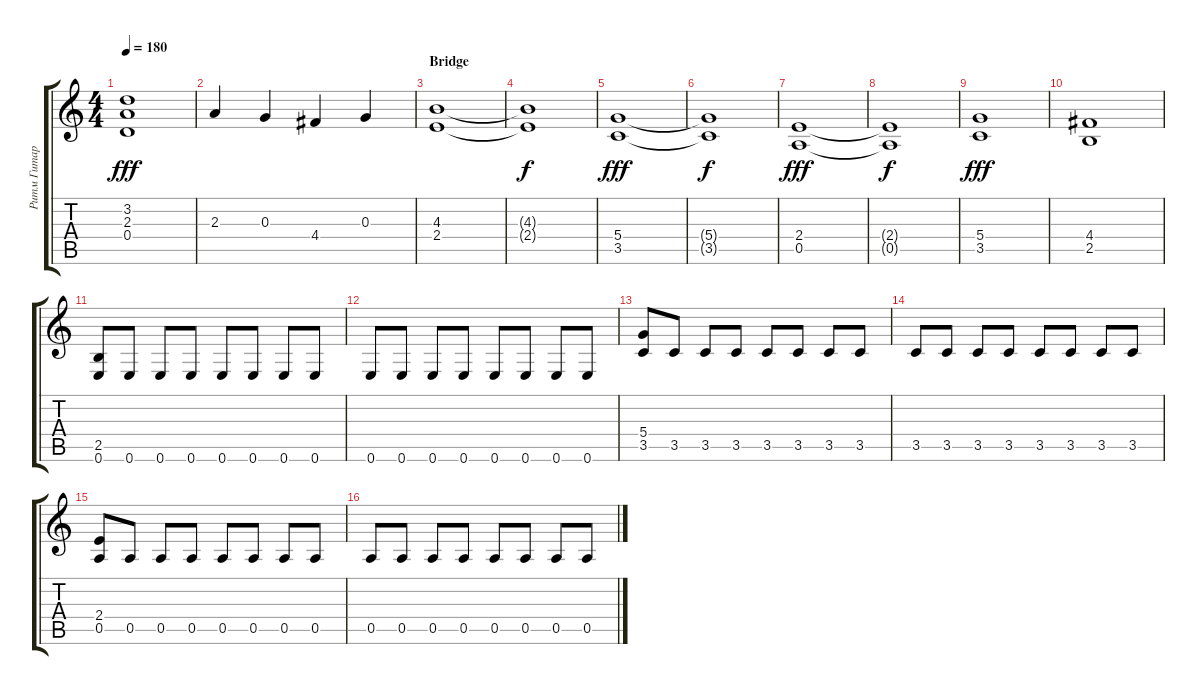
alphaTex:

\track ("Ритм Гитара" "Ритм Гитар") {instrument distortionguitar}
\staff {score tabs}
\tuning (E4 B3 G3 D3 A2 E2) {hide}
\ts (4 4)
\tempo 180
\clef g2
\ks c
(3.2 2.3 0.4).1{dy fff} |
2.3.4 0.3.4 4.4.4 0.3.4 |
\section ("" "Bridge")
(4.3 2.4).1 |
(4.3{t} 2.4{t}).1{dy f} |
(5.4 3.5).1{dy fff} |
(5.4{t} 3.5{t}).1{dy f} |
(2.4 0.5).1{dy fff} |
(2.4{t} 0.5{t}).1{dy f} |
(5.4 3.5).1{dy fff} |
(4.4 2.5).1 |
(2.5 0.6).8 0.6.8 0.6.8 0.6.8 0.6.8 0.6.8 0.6.8 0.6.8 |
0.6.8 0.6.8 0.6.8 0.6.8 0.6.8 0.6.8 0.6.8 0.6.8 |
(5.4 3.5).8 3.5.8 3.5.8 3.5.8 3.5.8 3.5.8 3.5.8 3.5.8 |
3.5.8 3.5.8 3.5.8 3.5.8 3.5.8 3.5.8 3.5.8 3.5.8 |
(2.4 0.5).8 0.5.8 0.5.8 0.5.8 0.5.8 0.5.8 0.5.8 0.5.8 |
0.5.8 0.5.8 0.5.8 0.5.8 0.5.8 0.5.8 0.5.8 0.5.8
